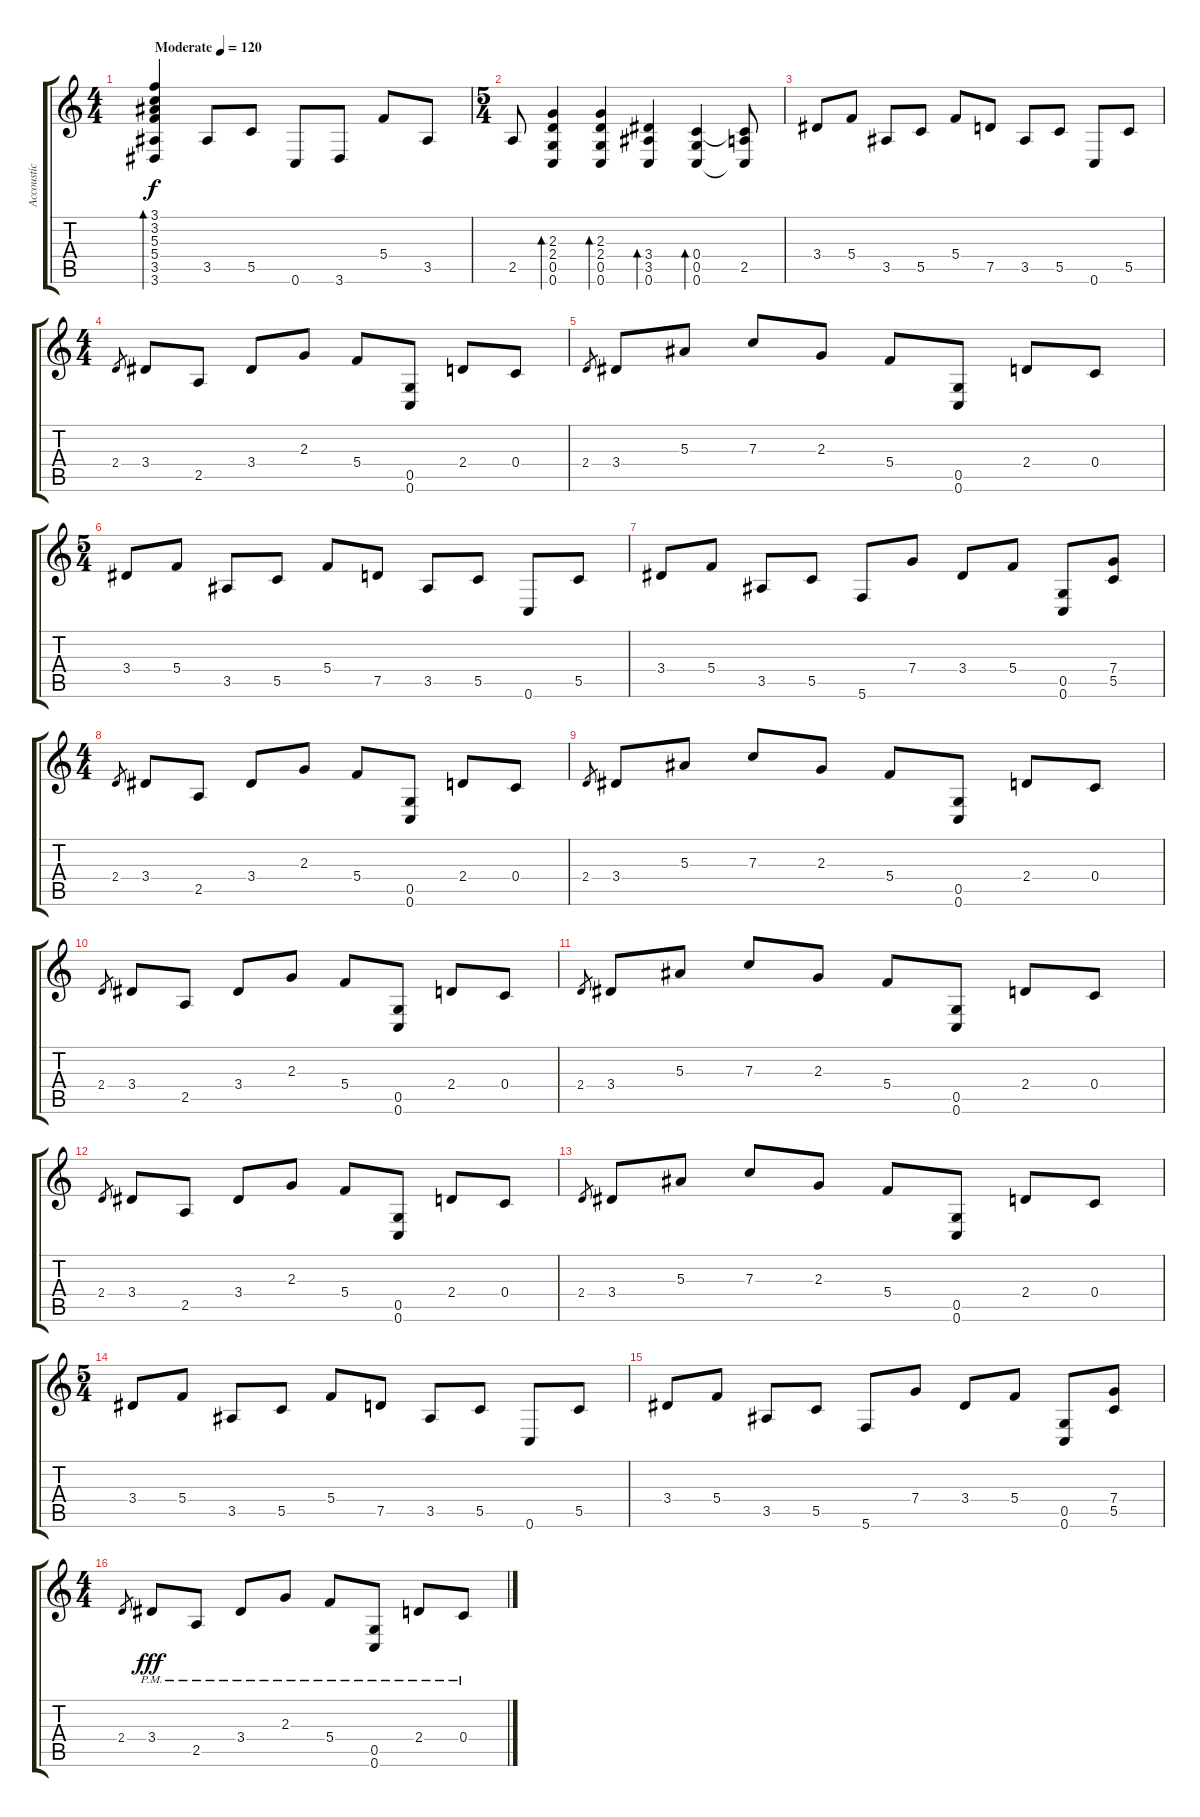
\track ("Accoustic Guitar" "Accoustic ") {instrument acousticguitarsteel}
\staff {score tabs}
\tuning (D4 A3 F3 C3 G2 C2) {hide}
\ts (4 4)
\tempo (120 "Moderate")
\clef g2
\ks c
(3.1 3.2 5.3 5.4 3.5 3.6).4{bd 480 dy f instrument acousticguitarsteel} 3.5.8 5.5.8 0.6.8 3.6.8 5.4.8 3.5.8 |
\ts (5 4)
2.5.8 (2.3 2.4 0.5 0.6).4{bd 240} (2.3 2.4 0.5 0.6).4{bd 240} (3.4 3.5 0.6).4{bd 480} (0.4 0.5 0.6).4{bd 480} (0.4{t} 2.5 0.6{t}).8 |
3.4.8 5.4.8 3.5.8 5.5.8 5.4.8 7.5.8 3.5.8 5.5.8 0.6.8 5.5.8 |
\ts (4 4)
2.4.8{gr} 3.4.8 2.5.8 3.4.8 2.3.8 5.4.8 (0.5 0.6).8 2.4.8 0.4.8 |
2.4.8{gr} 3.4.8 5.3.8 7.3.8 2.3.8 5.4.8 (0.5 0.6).8 2.4.8 0.4.8 |
\ts (5 4)
3.4.8 5.4.8 3.5.8 5.5.8 5.4.8 7.5.8 3.5.8 5.5.8 0.6.8 5.5.8 |
3.4.8 5.4.8 3.5.8 5.5.8 5.6.8 7.4.8 3.4.8 5.4.8 (0.5 0.6).8 (7.4 5.5).8 |
\ts (4 4)
2.4.8{gr} 3.4.8 2.5.8 3.4.8 2.3.8 5.4.8 (0.5 0.6).8 2.4.8 0.4.8 |
2.4.8{gr} 3.4.8 5.3.8 7.3.8 2.3.8 5.4.8 (0.5 0.6).8 2.4.8 0.4.8 |
2.4.8{gr} 3.4.8 2.5.8 3.4.8 2.3.8 5.4.8 (0.5 0.6).8 2.4.8 0.4.8 |
2.4.8{gr} 3.4.8 5.3.8 7.3.8 2.3.8 5.4.8 (0.5 0.6).8 2.4.8 0.4.8 |
2.4.8{gr} 3.4.8 2.5.8 3.4.8 2.3.8 5.4.8 (0.5 0.6).8 2.4.8 0.4.8 |
2.4.8{gr} 3.4.8 5.3.8 7.3.8 2.3.8 5.4.8 (0.5 0.6).8 2.4.8 0.4.8 |
\ts (5 4)
3.4.8 5.4.8 3.5.8 5.5.8 5.4.8 7.5.8 3.5.8 5.5.8 0.6.8 5.5.8 |
3.4.8 5.4.8 3.5.8 5.5.8 5.6.8 7.4.8 3.4.8 5.4.8 (0.5 0.6).8 (7.4 5.5).8 |
\ts (4 4)
2.4.8{gr} 3.4{pm}.8{dy fff} 2.5{pm}.8 3.4{pm}.8 2.3{pm}.8 5.4{pm}.8 (0.5{pm} 0.6{pm}).8 2.4{pm}.8 0.4{pm}.8
